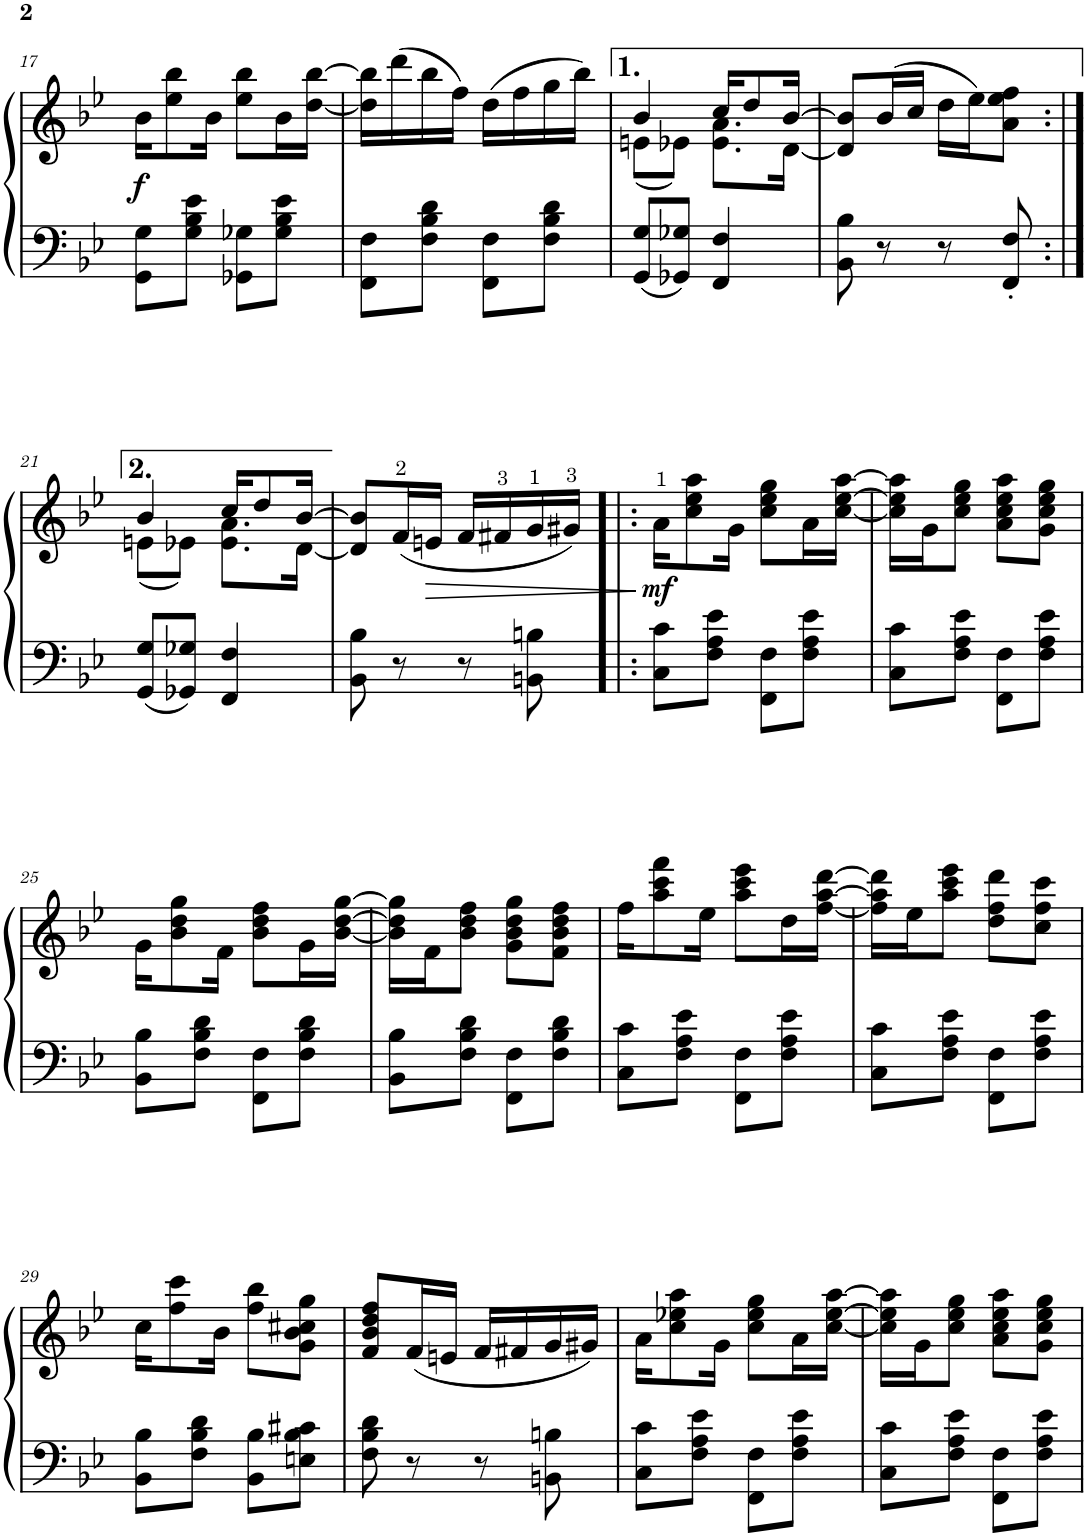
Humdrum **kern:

**kern	**kern	**dynam
*part1	*part1	*part1
*staff2	*staff1	*staff1/2
*I"Piano	*	*
*I'Pno.	*	*
!!LO:PB:g=z
*clefF4	*clefG2	*
*k[b-e-]	*k[b-e-]	*
*M2/4	*M2/4	*
=17	=17	=17
!	!	!LO:DY:b
8GG\'~ 8G\'~L	16b-\KL	f
.	8ee-\ 8bb-\	.
8G\'~ 8B-\'~ 8e-\'~J	.	.
.	16b-\Jk	.
8GG-X\'~ 8G-X\'~L	8ee-\ 8bb-\L	.
8G-\'~ 8B-\'~ 8e-\'~J	16b-\L	.
.	[16dd\ [16bb-\JJ	.
=18	=18	=18
8FF\'~ 8F\'~L	16dd\] 16bb-\]LL	.
.	(16ddd\	.
8F\'~ 8B-\'~ 8d\'~J	16bb-\	.
.	16ff\JJ)	.
8FF\'~ 8F\'~L	(16dd\LL	.
.	16ff\	.
8F\'~ 8B-\'~ 8d\'~J	16gg\	.
.	16bb-\JJ)	.
=19	=19	=19
*	*^	*
8GG/'~ 8G/'~L	4b-/	(8en\L	.
8GG-X/'~ 8G-X/'~J	.	8e-X\J)	.
4FF/ 4F/	16cc/KL	8.e-\ 8.a\L	.
.	8dd/	.	.
.	[16b-/Jk	[16d\Jk	.
*	*v	*v	*
=20	=20	=20
8BB-\ 8B-\	8d/] 8b-/]L	.
8r	(16b-/L	.
.	16cc/JJ	.
8r	16dd\LL	.
.	16ee-\J)	.
8FF/' 8F/'	8a\' 8ee-\' 8ff\'J	.
!!LO:LB:g=z
=21:|!	=21:|!	=21:|!
*	*^	*
8GG/'~ 8G/'~L	4b-/	(8en\L	.
8GG-X/'~ 8G-X/'~J	.	8e-X\J)	.
4FF/ 4F/	16cc/KL	8.e-\ 8.a\L	.
.	8dd/	.	.
.	[16b-/Jk	[16d\Jk	.
*	*v	*v	*
=22	=22	=22
8BB-\' 8B-\'	8d/]' 8b-/]'L	.
8r	(16f/L	.
!	!	!LO:HP:b
.	16en/JJ	>
8r	16f/LL	.
.	16f#X/	.
8BBn\'~ 8Bn\'~	16g/	.
.	16g#X/JJ)	.
.	.	]
=23!|:	=23!|:	=23!|:
!	!	!LO:DY:b
8C\'~ 8c\'~L	16a\KL	mf
.	8cc\ 8ee-\ 8aa\	.
8F\'~ 8A\'~ 8e-\'~J	.	.
.	16g\Jk	.
8FF\'~ 8F\'~L	8cc\ 8ee-\ 8gg\L	.
8F\'~ 8A\'~ 8e-\'~J	16a\L	.
.	[16cc\ [16ee-\ [16aa\JJ	.
=24	=24	=24
8C\'~ 8c\'~L	16cc\] 16ee-\] 16aa\]LL	.
.	16g\J	.
8F\'~ 8A\'~ 8e-\'~J	8cc\ 8ee-\ 8gg\J	.
8FF\'~ 8F\'~L	8a\ 8cc\ 8ee-\ 8aa\L	.
8F\'~ 8A\'~ 8e-\'~J	8g\ 8cc\ 8ee-\ 8gg\J	.
!!LO:LB:g=z
=25	=25	=25
8BB-\'~ 8B-\'~L	16g\KL	.
.	8b-\ 8dd\ 8gg\	.
8F\'~ 8B-\'~ 8d\'~J	.	.
.	16f\Jk	.
8FF\'~ 8F\'~L	8b-\ 8dd\ 8ff\L	.
8F\'~ 8B-\'~ 8d\'~J	16g\L	.
.	[16b-\ [16dd\ [16gg\JJ	.
=26	=26	=26
8BB-\'~ 8B-\'~L	16b-\] 16dd\] 16gg\]LL	.
.	16f\J	.
8F\'~ 8B-\'~ 8d\'~J	8b-\ 8dd\ 8ff\J	.
8FF\'~ 8F\'~L	8g\ 8b-\ 8dd\ 8gg\L	.
8F\'~ 8B-\'~ 8d\'~J	8f\ 8b-\ 8dd\ 8ff\J	.
=27	=27	=27
8C\'~ 8c\'~L	16ff\KL	.
.	8aa\ 8ccc\ 8fff\	.
8F\'~ 8A\'~ 8e-\'~J	.	.
.	16ee-\Jk	.
8FF\'~ 8F\'~L	8aa\ 8ccc\ 8eee-\L	.
8F\'~ 8A\'~ 8e-\'~J	16dd\L	.
.	[16ff\ [16aa\ [16ddd\JJ	.
=28	=28	=28
8C\'~ 8c\'~L	16ff\] 16aa\] 16ddd\]LL	.
.	16ee-\J	.
8F\'~ 8A\'~ 8e-\'~J	8aa\ 8ccc\ 8eee-\J	.
8FF\'~ 8F\'~L	8dd\ 8ff\ 8ddd\L	.
8F\'~ 8A\'~ 8e-\'~J	8cc\ 8ff\ 8ccc\J	.
!!LO:LB:g=z
=29	=29	=29
8BB-\'~ 8B-\'~L	16cc\KL	.
.	8ff\ 8ccc\	.
8F\'~ 8B-\'~ 8d\'~J	.	.
.	16b-\Jk	.
8BB-\'~ 8B-\'~L	8ff\ 8bb-\L	.
8En\'~ 8B-\'~ 8c#X\'~J	8g\'~ 8b-\'~ 8cc#X\'~ 8gg\'~J	.
=30	=30	=30
8F\'~ 8B-\'~ 8d\'~	8f/'~ 8b-/'~ 8dd/'~ 8ff/'~L	.
8r	(16f/L	.
.	16en/JJ	.
8r	16f/LL	.
.	16f#X/	.
8BBn\'~ 8Bn\'~	16g/	.
.	16g#X/JJ)	.
=31	=31	=31
8C\'~ 8c\'~L	16a\KL	.
.	8cc\ 8ee-X\ 8aa\	.
8F\'~ 8A\'~ 8e-\'~J	.	.
.	16g\Jk	.
8FF\'~ 8F\'~L	8cc\ 8ee-\ 8gg\L	.
8F\'~ 8A\'~ 8e-\'~J	16a\L	.
.	[16cc\ [16ee-\ [16aa\JJ	.
=32	=32	=32
8C\'~ 8c\'~L	16cc\] 16ee-\] 16aa\]LL	.
.	16g\J	.
8F\'~ 8A\'~ 8e-\'~J	8cc\ 8ee-\ 8gg\J	.
8FF\'~ 8F\'~L	8a\ 8cc\ 8ee-\ 8aa\L	.
8F\'~ 8A\'~ 8e-\'~J	8g\ 8cc\ 8ee-\ 8gg\J	.
=	=	=
*-	*-	*-
